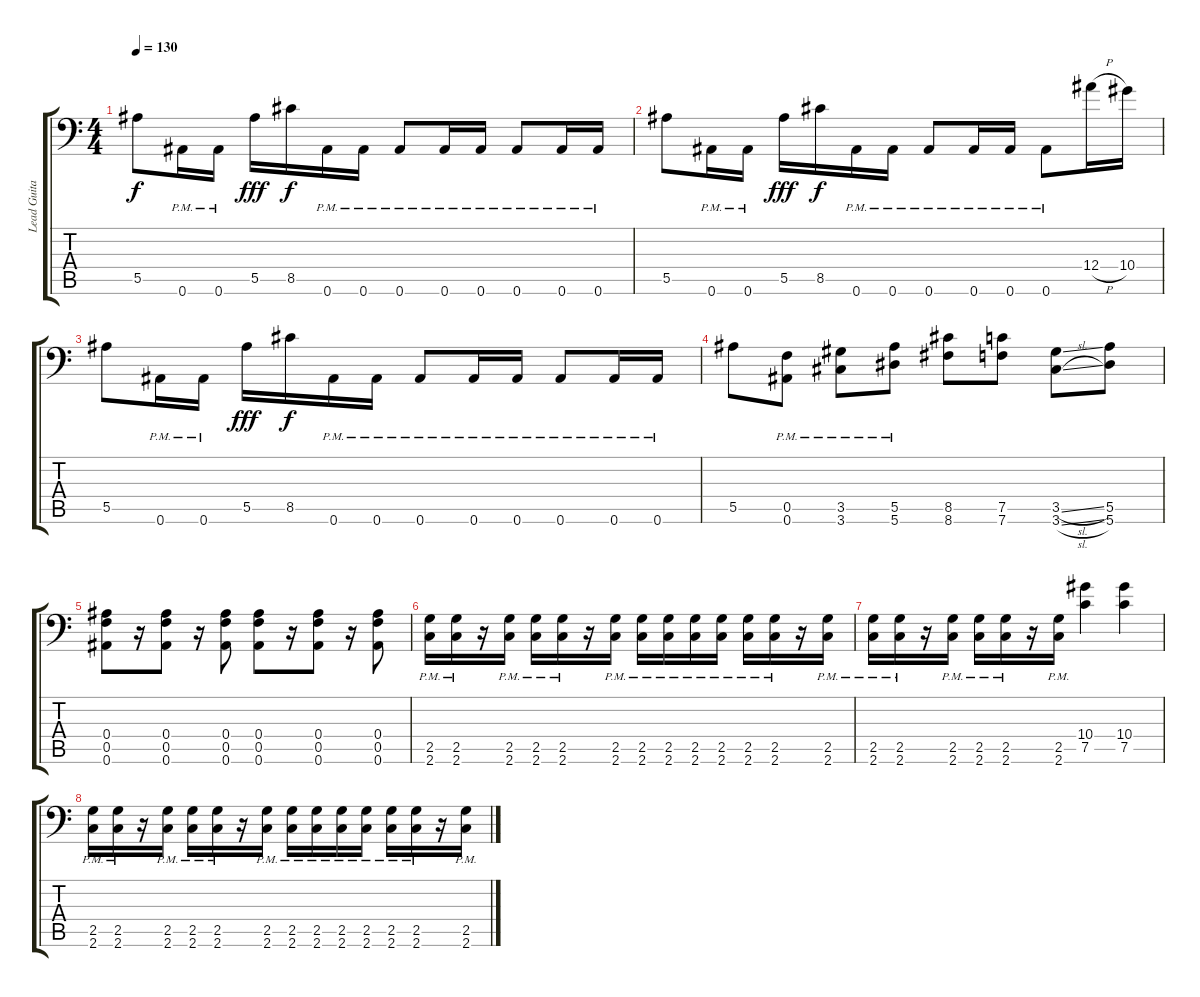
\track ("Lead Guitar" "Lead Guita") {instrument distortionguitar}
\staff {score tabs}
\tuning (C4 G3 Eb3 Bb2 F2 Bb1) {hide}
\ts (4 4)
\tempo 130
\clef f4
\ks c
5.5.8{dy f} 0.6{pm}.16 0.6{pm}.16 5.5.16{dy fff} 8.5.16{dy f} 0.6{pm}.16 0.6{pm}.16 0.6{pm}.8 0.6{pm}.16 0.6{pm}.16 0.6{pm}.8 0.6{pm}.16 0.6{pm}.16 |
5.5.8 0.6{pm}.16 0.6{pm}.16 5.5.16{dy fff} 8.5.16{dy f} 0.6{pm}.16 0.6{pm}.16 0.6{pm}.8 0.6{pm}.16 0.6{pm}.16 0.6{pm}.8 12.4{h}.16 10.4.16 |
5.5.8 0.6{pm}.16 0.6{pm}.16 5.5.16{dy fff} 8.5.16{dy f} 0.6{pm}.16 0.6{pm}.16 0.6{pm}.8 0.6{pm}.16 0.6{pm}.16 0.6{pm}.8 0.6{pm}.16 0.6{pm}.16 |
5.5.8 (0.5{pm} 0.6{pm}).8 (3.5{pm} 3.6{pm}).8 (5.5{pm} 5.6{pm}).8 (8.5 8.6).8 (7.5 7.6).8 (3.5{sl} 3.6{sl}).8 (5.5 5.6).8 |
(0.4 0.5 0.6).8 r.16 (0.4 0.5 0.6).8 r.16 (0.4 0.5 0.6).8 (0.4 0.5 0.6).8 r.16 (0.4 0.5 0.6).8 r.16 (0.4 0.5 0.6).8 |
(2.5{pm} 2.6{pm}).16 (2.5{pm} 2.6{pm}).16 r.16 (2.5{pm} 2.6{pm}).16 (2.5{pm} 2.6{pm}).16 (2.5{pm} 2.6{pm}).16 r.16 (2.5{pm} 2.6{pm}).16 (2.5{pm} 2.6{pm}).16 (2.5{pm} 2.6{pm}).16 (2.5{pm} 2.6{pm}).16 (2.5{pm} 2.6{pm}).16 (2.5{pm} 2.6{pm}).16 (2.5{pm} 2.6{pm}).16 r.16 (2.5{pm} 2.6{pm}).16 |
(2.5{pm} 2.6{pm}).16 (2.5{pm} 2.6{pm}).16 r.16 (2.5{pm} 2.6{pm}).16 (2.5{pm} 2.6{pm}).16 (2.5{pm} 2.6{pm}).16 r.16 (2.5{pm} 2.6{pm}).16 (10.4 7.5).4 (10.4 7.5).4 |
(2.5{pm} 2.6{pm}).16 (2.5{pm} 2.6{pm}).16 r.16 (2.5{pm} 2.6{pm}).16 (2.5{pm} 2.6{pm}).16 (2.5{pm} 2.6{pm}).16 r.16 (2.5{pm} 2.6{pm}).16 (2.5{pm} 2.6{pm}).16 (2.5{pm} 2.6{pm}).16 (2.5{pm} 2.6{pm}).16 (2.5{pm} 2.6{pm}).16 (2.5{pm} 2.6{pm}).16 (2.5{pm} 2.6{pm}).16 r.16 (2.5{pm} 2.6{pm}).16
